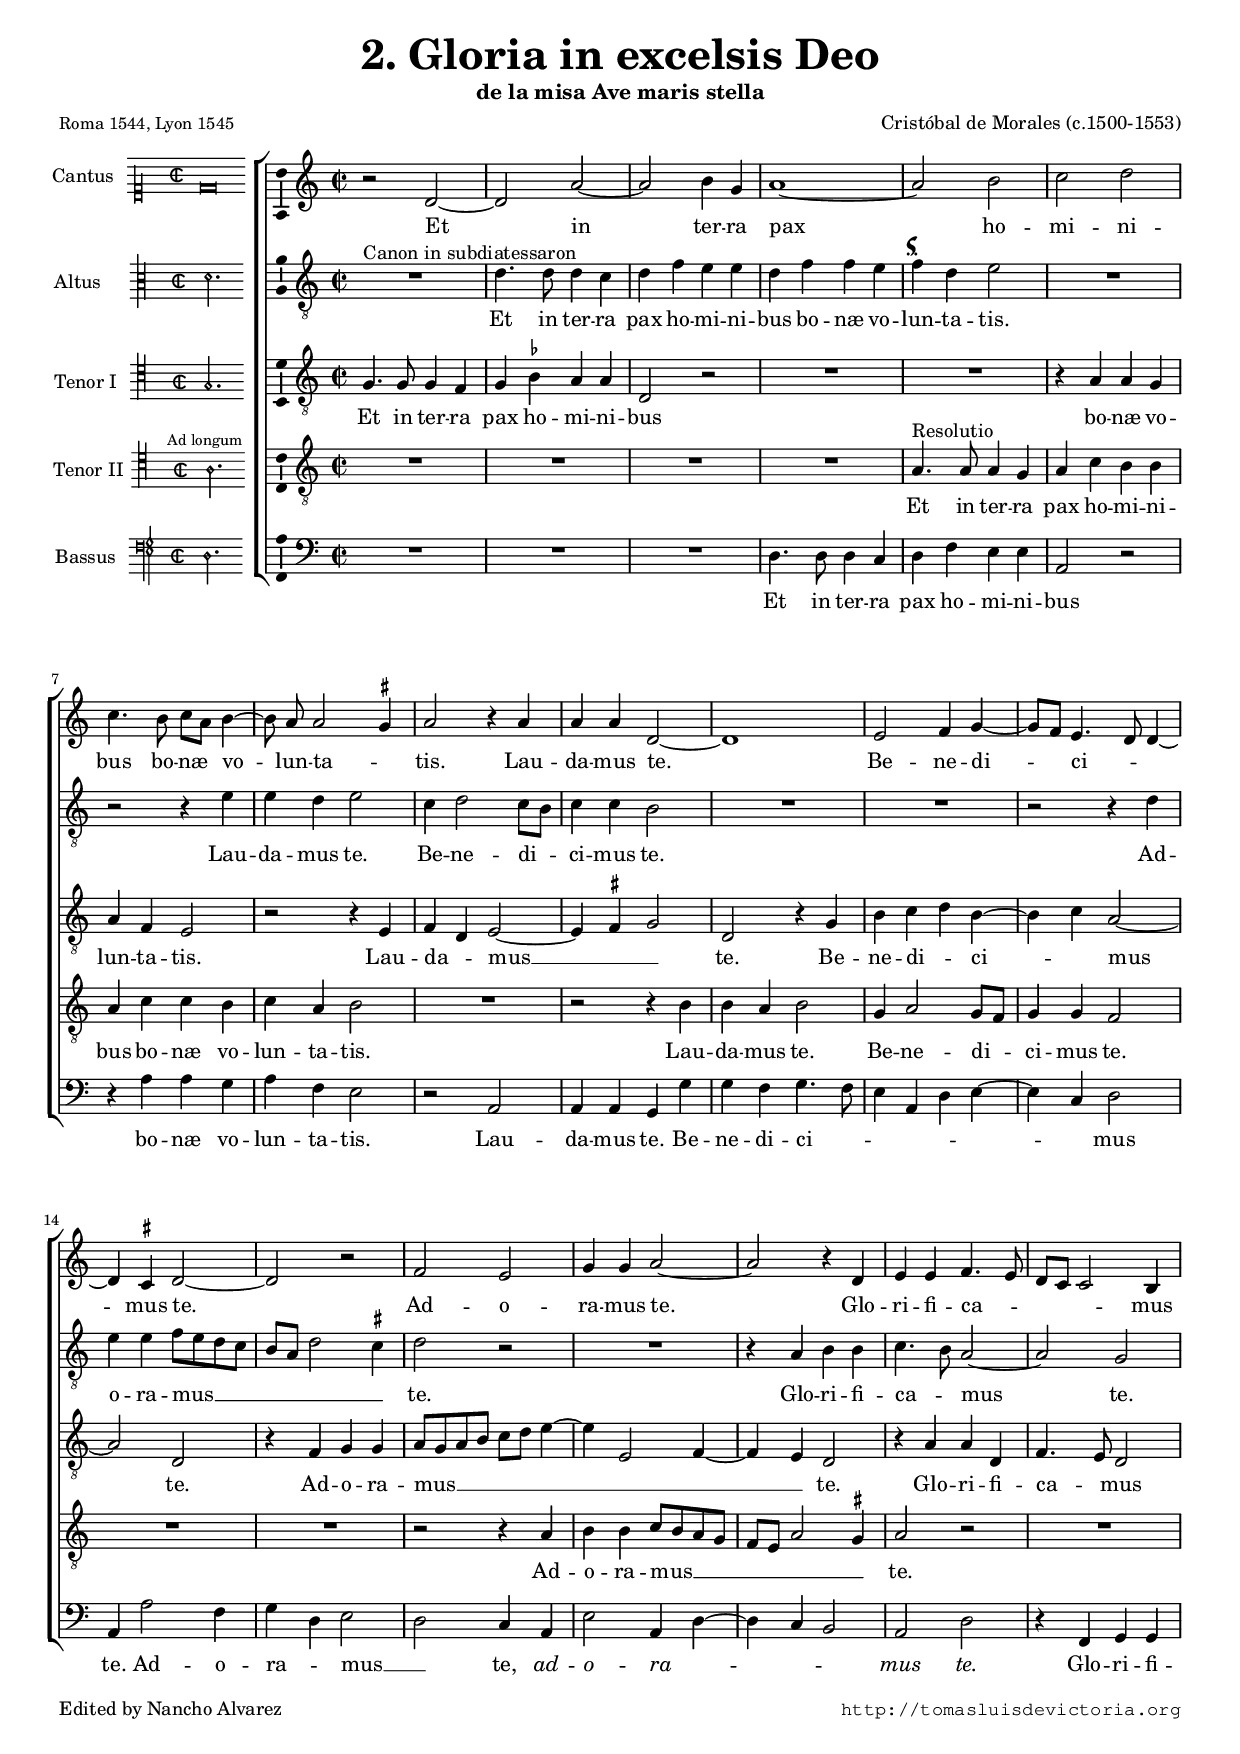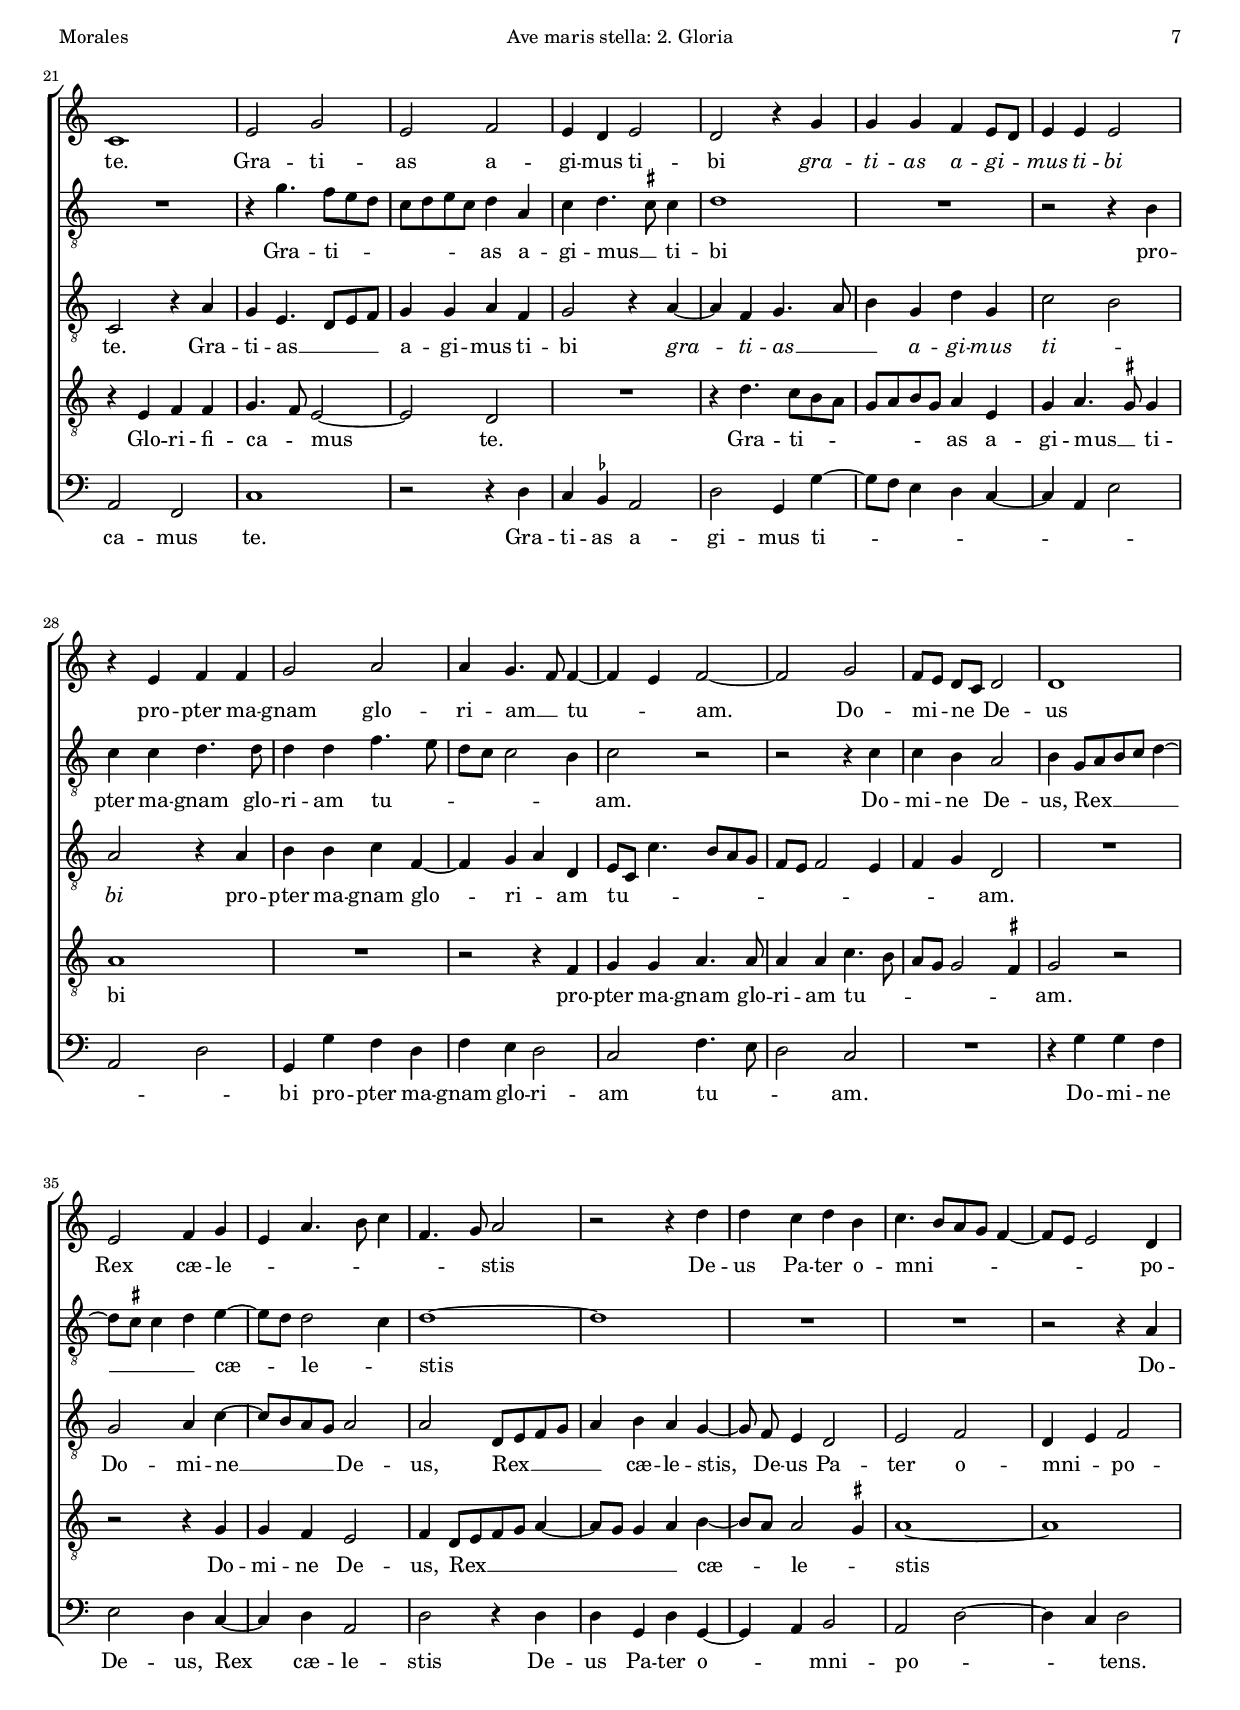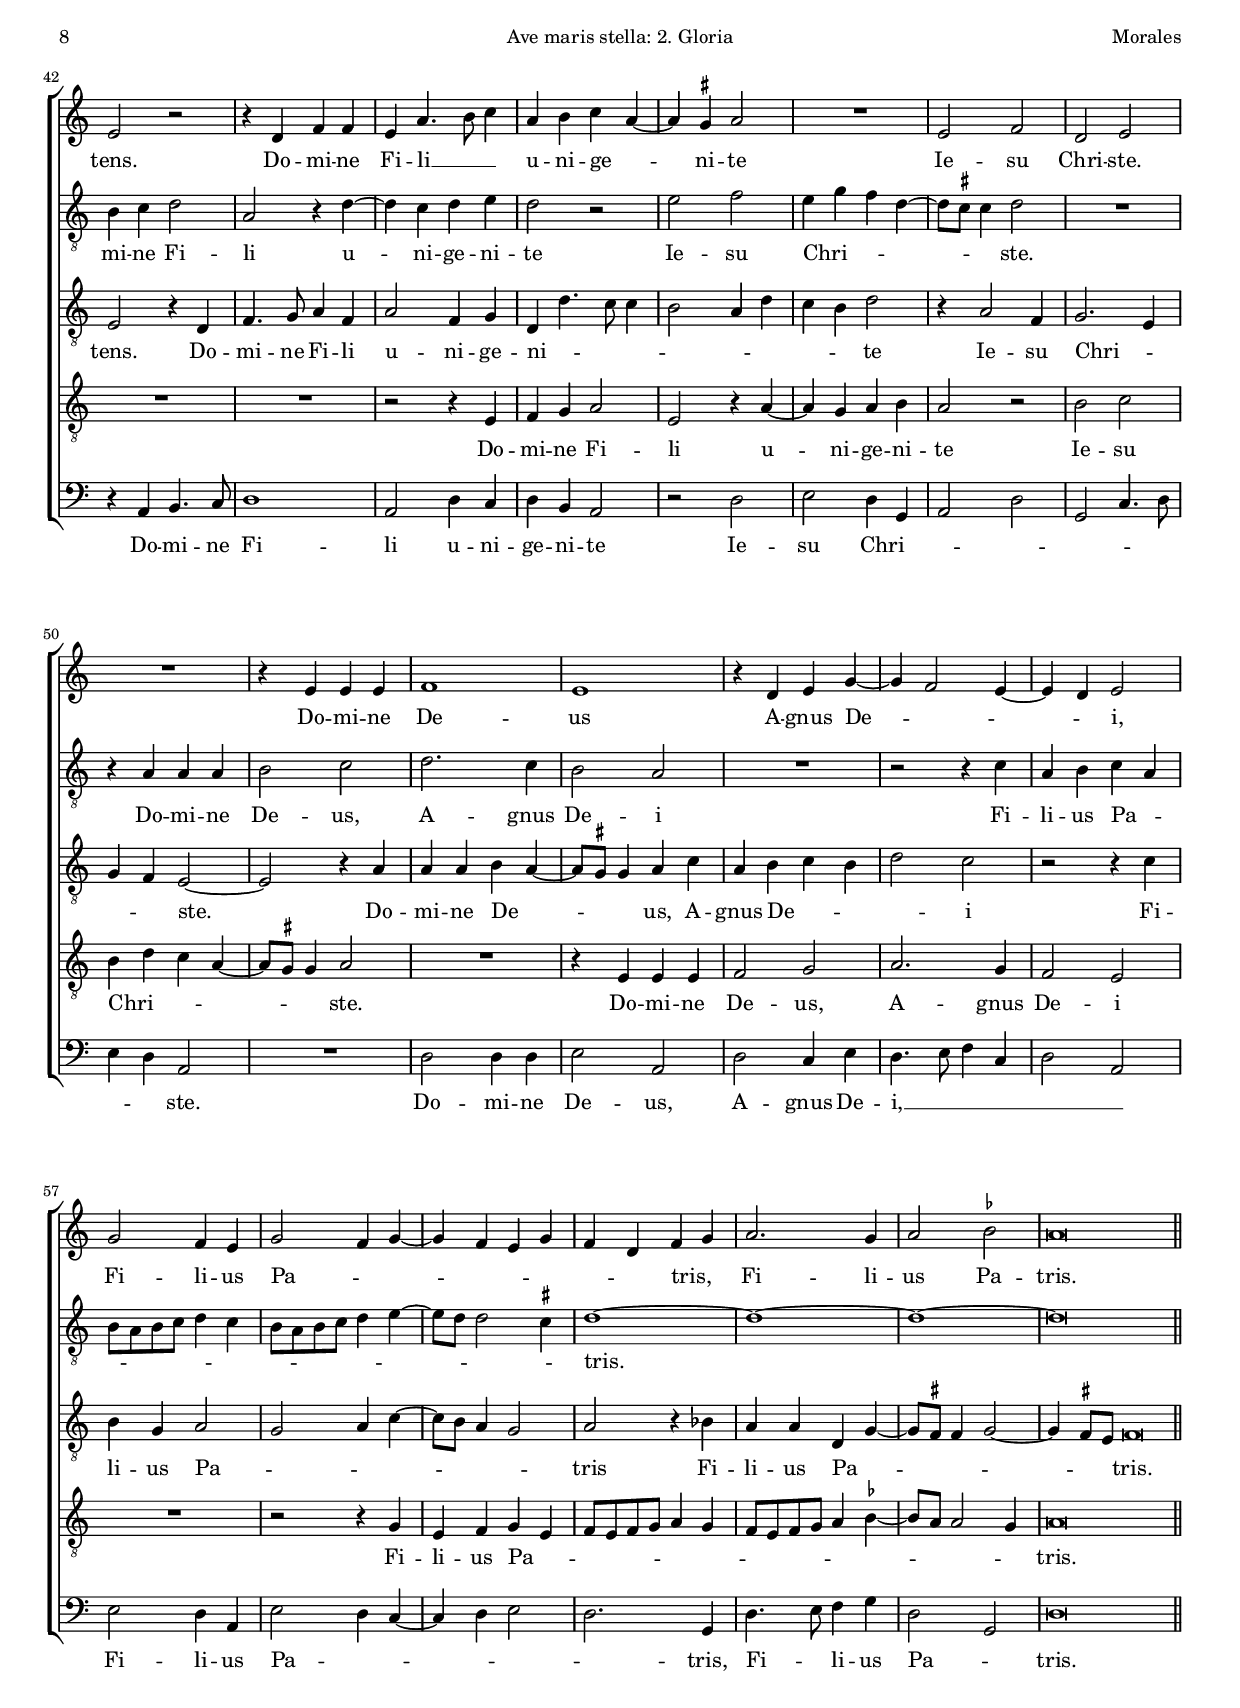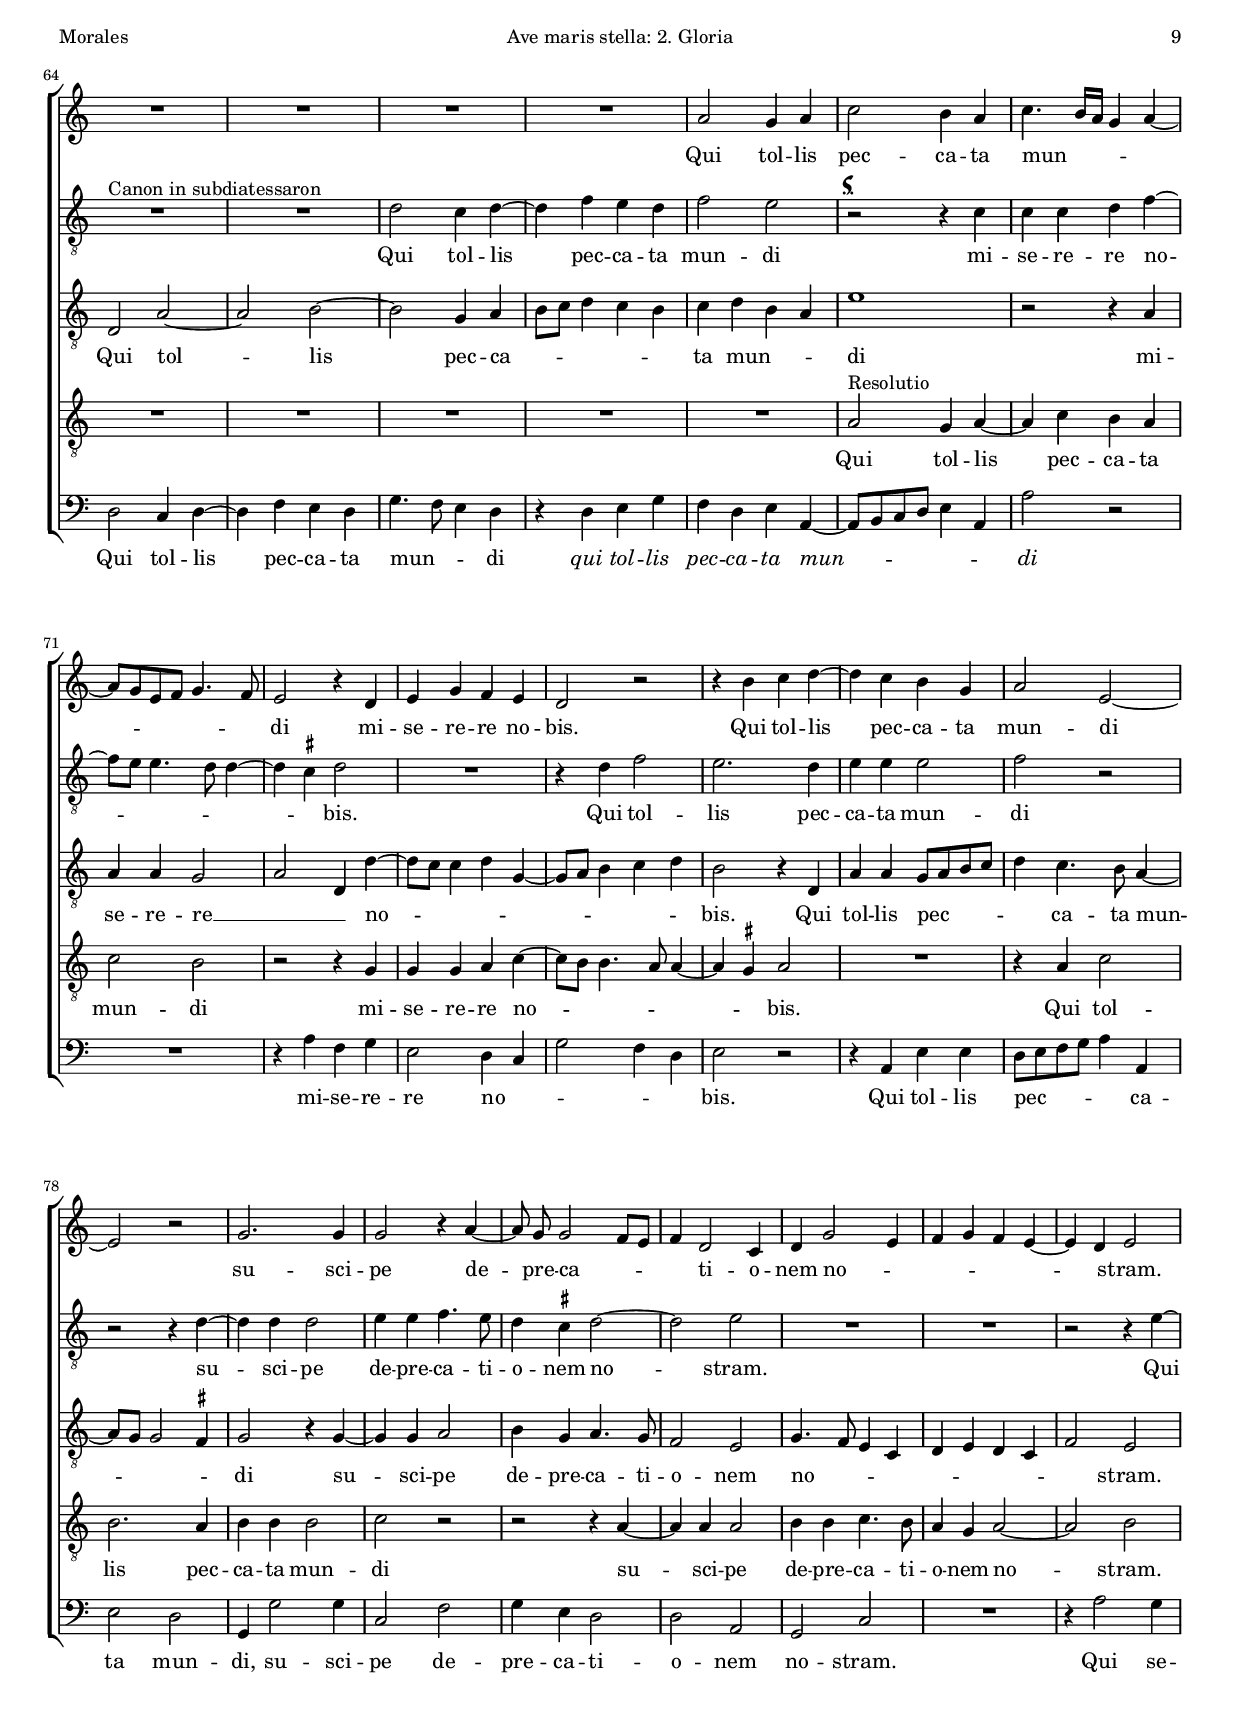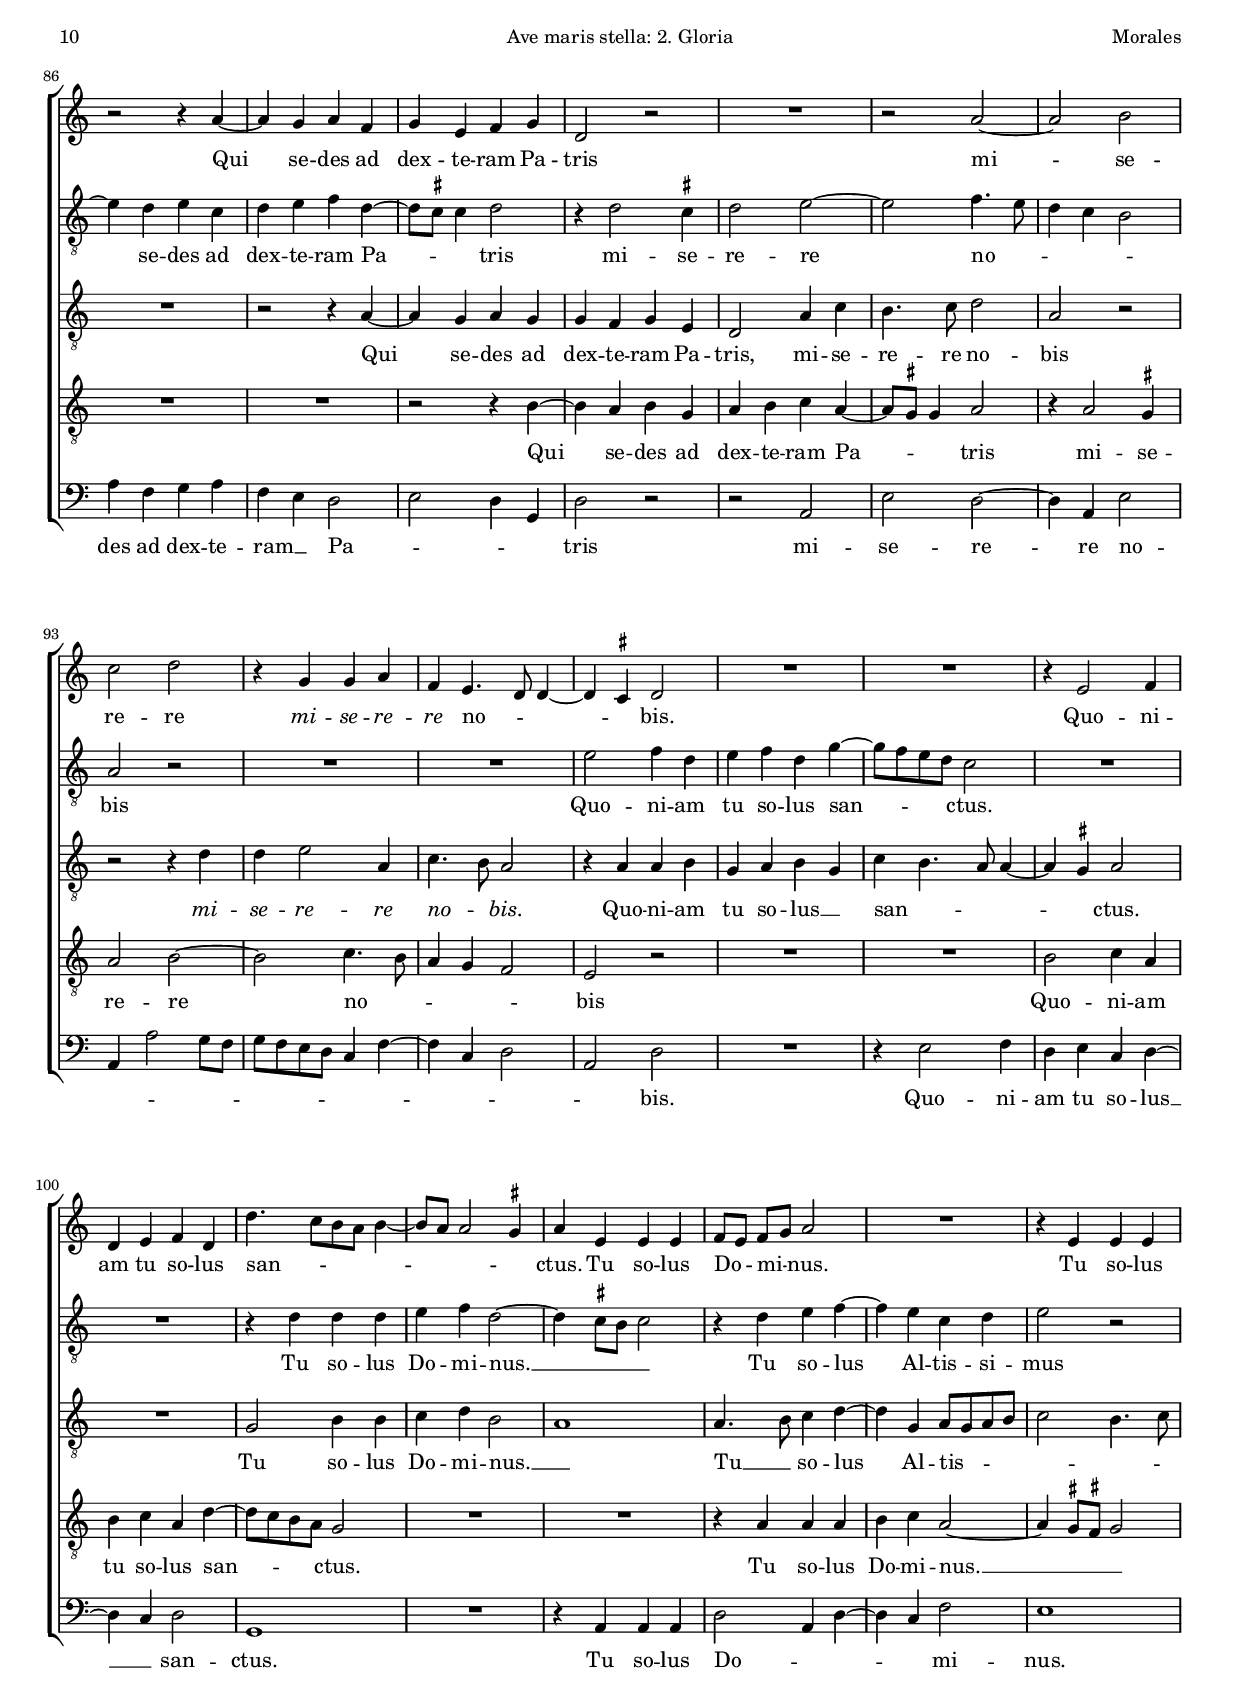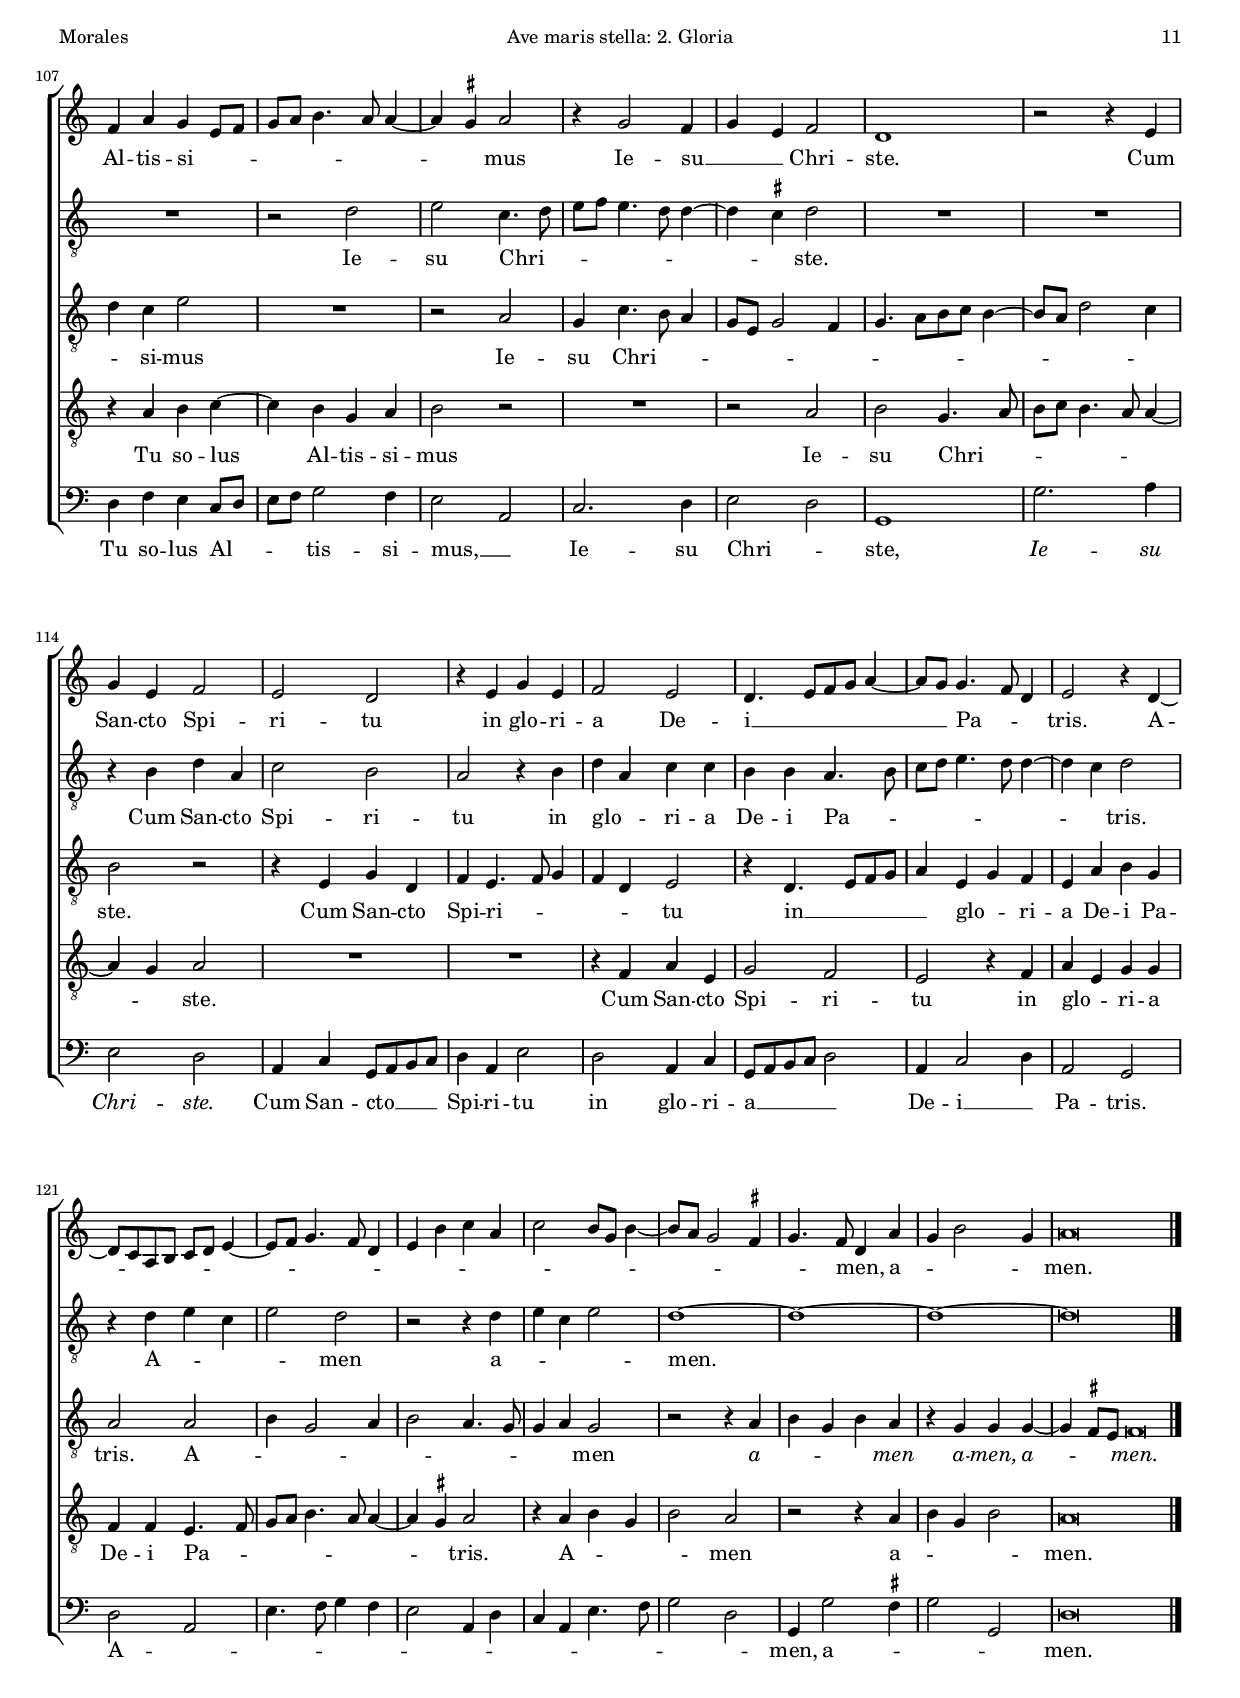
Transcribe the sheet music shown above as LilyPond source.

\version "2.18.0"

#(set-default-paper-size "a4")
#(set-global-staff-size 16.4)
#(ly:set-option 'point-and-click #f)
%mobile -s15.0 -i3.2

italicas=\override LyricText.font-shape = #'italic
rectas=\override LyricText.font-shape = #'upright
ss=\once \set suggestAccidentals = ##t
incipitwidth = 20
mtempo={\tempo 4 = 100}
mtempob={\tempo 4 = 50}
mt=#(define-music-function (parser location offset) (number?) ; move lyric text
      #{ \once \override LyricText.X-offset = -$offset #})

htitle="Ave maris stella: 2. Gloria"
hcomposer="Morales"

\header {
	title=\markup{\fontsize #3 "2. Gloria in excelsis Deo"}
	subtitle="de la misa Ave maris stella"
	%subsubtitle=\markup{\null \vspace #2 }
	composer="Cristóbal de Morales (c.1500-1553)"
        pdfauthor=\composer
	%opus="(-)"
	poet=\markup{\smaller "Roma 1544, Lyon 1545" }
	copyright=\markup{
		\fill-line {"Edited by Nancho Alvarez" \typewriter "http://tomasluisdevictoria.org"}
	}
%	tagline=""
}


global={\key c \major \time 2/2  \skip 1*63 \bar "||" \break
					\skip 1*65 \bar "|."
}

cantus={
	r2 d' ~ |
	d' a' ~ |
	a' b'4 g' |
	a'1 ~ |
%5
	a'2 b' |
	c'' d'' |
	c''4. b'8 c'' a' b'4 ~ |
	\set Staff.autoBeaming = ##f
	b'8 a' a'2 \ss gis'4 |
	\set Staff.autoBeaming = ##t
	a'2 r4 a' |
%10
	a' a' d'2 ~ |
	d'1 |
	e'2 f'4 g' ~ |
	g'8 f' e'4. d'8 d'4 ~ |
	d' \ss cis' d'2 ~ |
%15
	d' r |
	f' e' |
	g'4 g' a'2 ~ |
	a' r4 d' |
	e' e' f'4. e'8 |
%20
	d' c' c'2 b4 |
	c'1 |
	e'2 g' |
	e' f' |
	e'4 d' e'2 |
%25
	d' r4 g' |
	g' g' f' e'8 d' |
	e'4 e' e'2 |
	r4 e' f' f' |
	g'2 a' |
%30
	a'4 g'4. f'8 f'4 ~ |
	f' e' f'2 ~ |
	f' g' |
	 f'8[ e']  d'[ c'] d'2 |
	d'1 |
%35
	e'2 f'4 g' |
	e' a'4. b'8 c''4 |
	f'4. g'8 a'2 |
	r r4 d'' |
	d'' c'' d'' b' |
%40
	c''4.  b'8[ a' g'] f'4 ~ |
	f'8 e' e'2 d'4 |
	e'2 r |
	r4 d' f' f' |
	e' a'4. b'8 c''4 |
%45
	a' b' c'' a' ~ |
	a' \ss gis' a'2 |
	R1*4/4 |
	e'2 f' |
	d' e' |
%50
	R1*4/4 |
	r4 e' e' e' |
	f'1 |
	e' |
	r4 d' e' g' ~ |
%55
	g' f'2 e'4 ~ |
	e' d' e'2 |
	g' f'4 e' |
	g'2 f'4 g' ~ |
	g' f' e' g' |
%60
	f' d' f' g' |
	a'2. g'4 |
	a'2 \ss bes' |
	a'\breve*1/2
	R1*4/4 |
%65
	R1*4/4 |
	R1*4/4 |
	R1*4/4 |
	a'2 g'4 a' |
	c''2 b'4 a' |
%70
	c''4. b'16 a' g'4 a' ~ |
	a'8 g' e' f' g'4. f'8 |
	e'2 r4 d' |
	e' g' f' e' |
	d'2 r |
%75
	r4 b' c'' d'' ~ |
	d'' c'' b' g' |
	a'2 e' ~ |
	e' r |
	g'2. g'4 |
%80
	g'2 r4 a' ~ |
	\set Staff.autoBeaming = ##f
	a'8 g' g'2  f'8[ e'] |
	\set Staff.autoBeaming = ##t
	f'4 d'2 c'4 |
	d' g'2 e'4 |
	f' g' f' e' ~ |
%85
	e' d' e'2 |
	r r4 a' ~ |
	a' g' a' f' |
	g' e' f' g' |
	d'2 r |
%90
	R1*4/4 |
	r2 a' ~ |
	a' b' |
	c'' d'' |
	r4 g' g' a' |
%95
	f' e'4. d'8 d'4 ~ |
	d' \ss cis' d'2 |
	R1*4/4 |
	R1*4/4 |
	r4 e'2 f'4 |
%100
	d' e' f' d' |
	d''4.  c''8[ b' a'] b'4 ~ |
	b'8 a' a'2 \ss gis'4 |
	a' e' e' e' |
	 f'8[ e']  f'[ g'] a'2 |
%105
	R1*4/4 |
	r4 e' e' e' |
	f' a' g' e'8 f' |
	g' a' b'4. a'8 a'4 ~ |
	a' \ss gis' a'2 |
%110
	r4 g'2 f'4 |
	g' e' f'2 |
	d'1 |
	r2 r4 e' |
	g' e' f'2 |
%115
	e' d' |
	r4 e' g' e' |
	f'2 e' |
	d'4.  e'8[ f' g'] a'4 ~ |
	a'8 g' g'4. f'8 d'4 |
%120
	e'2 r4 d' ~ |
	d'8 c' a b c' d' e'4 ~ |
	e'8 f' g'4. f'8 d'4 |
	e' b' c'' a' |
	c''2 b'8 g' b'4 ~ |
%125
	b'8 a' g'2 \ss fis'4 |
	g'4. f'8 d'4 a' |
	g' b'2 g'4 |
	a'\breve*1/2
}

altus={
        s4*0^\markup{"Canon in subdiatessaron"}
	R1*4/4 |
	d'4. d'8 d'4 c' |
	d' f' e' e' |
	d' f' f' e' |
%5
	f'^\markup{\smaller \musicglyph #"scripts.usignumcongruentiae"} d' e'2 |
	R1*4/4 |
	r2 r4 e' |
	e' d' e'2 |
	c'4 d'2 c'8 b |
%10
	c'4 c' b2 |
	R1*4/4 |
	R1*4/4 |
	r2 r4 d' |
	e' e' f'8 e' d' c' |
%15
	b a d'2 \ss cis'4 |
	d'2 r |
	R1*4/4 |
	r4 a b b |
	c'4. b8 a2 ~ |
%20
	a g |
	R1*4/4 |
	r4 g'4. f'8 e' d' |
	c' d' e' c' d'4 a |
	c' d'4. \ss cis'8 cis'4 |
%25
	d'1 |
	R1*4/4 |
	r2 r4 b |
	c' c' d'4. d'8 |
	d'4 d' f'4. e'8 |
%30
	d' c' c'2 b4 |
	c'2 r |
	r r4 c' |
	c' b a2 |
	b4  g8[ a b c'] d'4 ~ |
%35
	d'8 \ss cis' cis'4 d' e' ~ |
	e'8 d' d'2 c'4 |
	d'1 ~ |
	d' |
	R1*4/4 |
%40
	R1*4/4 |
	r2 r4 a |
	b c' d'2 |
	a r4 d' ~ |
	d' c' d' e' |
%45
	d'2 r |
	e' f' |
	e'4 g' f' d' ~ |
	d'8 \ss cis' cis'4 d'2 |
	R1*4/4 |
%50
	r4 a a a |
	b2 c' |
	d'2. c'4 |
	b2 a |
	R1*4/4 |
%55
	r2 r4 c' |
	a b c' a |
	b8 a b c' d'4 c' |
	b8 a b c' d'4 e' ~ |
	e'8 d' d'2 \ss cis'4 |
%60
	d'1 ~ |
	d' ~ |
	d' ~ |
	d'\breve*1/2
	s4*0^\markup{"Canon in subdiatessaron"}
	R1*4/4 |
%65
	R1*4/4 |
	d'2 c'4 d' ~ |
	d' f' e' d' |
	f'2 e' |
	r^\markup{\smaller \musicglyph #"scripts.usignumcongruentiae"} r4 c' |
%70
	c' c' d' f' ~ |
	f'8 e' e'4. d'8 d'4 ~ |
	d' \ss cis' d'2 |
	R1*4/4 |
	r4 d' f'2 |
%75
	e'2. d'4 |
	e' e' e'2 |
	f' r |
	r r4 d' ~ |
	d' d' d'2 |
%80
	e'4 e' f'4. e'8 |
	d'4 \ss cis' d'2 ~ |
	d' e' |
	R1*4/4 |
	R1*4/4 |
%85
	r2 r4 e' ~ |
	e' d' e' c' |
	d' e' f' d' ~ |
	d'8 \ss cis' cis'4 d'2 |
	r4 d'2 \ss cis'4 |
%90
	d'2 e' ~ |
	e' f'4. e'8 |
	d'4 c' b2 |
	a r |
	R1*4/4 |
%95
	R1*4/4 |
	e'2 f'4 d' |
	e' f' d' g' ~ |
	g'8 f' e' d' c'2 |
	R1*4/4 |
%100
	R1*4/4 |
	r4 d' d' d' |
	e' f' d'2 ~ |
	d'4 \ss cis'8 b cis'2 |
	r4 d' e' f' ~ |
%105
	f' e' c' d' |
	e'2 r |
	R1*4/4 |
	r2 d' |
	e' c'4. d'8 |
%110
	e' f' e'4. d'8 d'4 ~ |
	d' \ss cis' d'2 |
	R1*4/4 |
	R1*4/4 |
	r4 b d' a |
%115
	c'2 b |
	a r4 b |
	d' a c' c' |
	b b a4. b8 |
	c' d' e'4. d'8 d'4 ~ |
%120
	d' c' d'2 |
	r4 d' e' c' |
	e'2 d' |
	r r4 d' |
	e' c' e'2 |
%125
	d'1 ~ |
	d' ~ |
	d' ~ |
	d'\breve*1/2
}

tenor={
	g4. g8 g4 f |
	g \ss bes a a |
	d2 r |
	R1*4/4 |
%5
	R1*4/4 |
	r4 a a g |
	a f e2 |
	r r4 e |
	f d e2 ~ |
%10
	e4 \ss fis g2 |
	d r4 g |
	b c' d' b ~ |
	b c' a2 ~ |
	a d |
%15
	r4 f g g |
	a8 g a b c' d' e'4 ~ |
	e' e2 f4 ~ |
	f e d2 |
	r4 a a d |
%20
	f4. e8 d2 |
	c r4 a |
	g e4. d8 e f |
	g4 g a f |
	g2 r4 a ~ |
%25
	a f g4. a8 |
	b4 g d' g |
	c'2 b |
	a r4 a |
	b b c' f ~ |
%30
	f g a d |
	e8 c c'4. b8 a g |
	f e f2 e4 |
	f g d2 |
	R1*4/4 |
%35
	g2 a4 c' ~ |
	c'8 b a g a2 |
	a d8 e f g |
	a4 b a g ~ |
	\set Staff.autoBeaming = ##f
	g8 f e4 d2 |
	\set Staff.autoBeaming = ##t
%40
	e f |
	d4 e f2 |
	e r4 d |
	f4. g8 a4 f |
	a2 f4 g |
%45
	d d'4. c'8 c'4 |
	b2 a4 d' |
	c' b d'2 |
	r4 a2 f4 |
	g2. e4 |
%50
	g f e2 ~ |
	e r4 a |
	a a b a ~ |
	a8 \ss gis gis4 a c' |
	a b c' b |
%55
	d'2 c' |
	r r4 c' |
	b g a2 |
	g a4 c' ~ |
	c'8 b a4 g2 |
%60
	a r4 bes |
	a a d g ~ |
	g8 \ss fis fis4 g2 ~ |
	g4 \ss fis8 e fis\breve*1/4
	d2 a ~ |
%65
	a b ~ |
	b g4 a |
	b8 c' d'4 c' b |
	c' d' b a |
	e'1 |
%70
	r2 r4 a |
	a a g2 |
	a d4 d' ~ |
	d'8 c' c'4 d' g ~ |
	g8 a b4 c' d' |
%75
	b2 r4 d |
	a a g8 a b c' |
	d'4 c'4. b8 a4 ~ |
	a8 g g2 \ss fis4 |
	g2 r4 g ~ |
%80
	g g a2 |
	b4 g a4. g8 |
	f2 e |
	g4. f8 e4 c |
	d e d c |
%85
	f2 e |
	R1*4/4 |
	r2 r4 a ~ |
	a g a g |
	g f g e |
%90
	d2 a4 c' |
	b4. c'8 d'2 |
	a r |
	r r4 d' |
	d' e'2 a4 |
%95
	c'4. b8 a2 |
	r4 a a b |
	g a b g |
	c' b4. a8 a4 ~ |
	a \ss gis a2 |
%100
	R1*4/4 |
	g2 b4 b |
	c' d' b2 |
	a1 |
	a4. b8 c'4 d' ~ |
%105
	d' g a8 g a b |
	c'2 b4. c'8 |
	d'4 c' e'2 |
	R1*4/4 |
	r2 a |
%110
	g4 c'4. b8 a4 |
	g8 e g2 f4 |
	g4.  a8[ b c'] b4 ~ |
	b8 a d'2 c'4 |
	b2 r |
%115
	r4 e g d |
	f e4. f8 g4 |
	f d e2 |
	r4 d4. e8 f g |
	a4 e g f |
%120
	e a b g |
	a2 a |
	b4 g2 a4 |
	b2 a4. g8 |
	g4 a g2 |
%125
	r r4 a |
	b g b a |
	r g g g ~ |
	g \ss fis8 e fis\breve*1/4
}

tenordos={
  R1*4/4 |
	R1*4/4 |
	R1*4/4 |
	R1*4/4 |
%5
	a4.^"Resolutio" a8 a4 g |
	a c' b b |
	a c' c' b |
	c' a b2 |
	R1*4/4 |
%10
	r2 r4 b |
	b a b2 |
	g4 a2 g8 f |
	g4 g f2 |
	R1*4/4 |
%15
	R1*4/4 |
	r2 r4 a |
	b b c'8 b a g |
	f e a2 \ss gis4 |
	a2 r |
%20
	R1*4/4 |
	r4 e f f |
	g4. f8 e2 ~ |
	e d |
	R1*4/4 |
%25
	r4 d'4. c'8 b a |
	g a b g a4 e |
	g a4. \ss gis8 gis4 |
	a1 |
	R1*4/4 |
%30
	r2 r4 f |
	g g a4. a8 |
	a4 a c'4. b8 |
	a g g2 \ss fis4 |
	g2 r |
%35
	r r4 g |
	g f e2 |
	f4  d8[ e f g] a4 ~ |
	a8 g g4 a b ~ |
	b8 a a2 \ss gis4 |
%40
	a1 ~ |
	a |
	R1*4/4 |
	R1*4/4 |
	r2 r4 e |
%45
	f g a2 |
	e r4 a ~ |
	a g a b |
	a2 r |
	b c' |
%50
	b4 d' c' a ~ |
	a8 \ss gis gis4 a2 |
	R1*4/4 |
	r4 e e e |
	f2 g |
%55
	a2. g4 |
	f2 e |
	R1*4/4 |
	r2 r4 g |
	e f g e |
%60
	f8 e f g a4 g |
	f8 e f g a4 \ss bes ~ |
	bes8 a a2 g4 |
	a\breve*1/2
	R1*4/4 |
%65
	R1*4/4 |
	R1*4/4 |
	R1*4/4 |
	R1*4/4 |
	a2^"Resolutio" g4 a ~ |
%70
	a c' b a |
	c'2 b |
	r r4 g |
	g g a c' ~ |
	c'8 b b4. a8 a4 ~ |
%75
	a \ss gis a2 |
	R1*4/4 |
	r4 a c'2 |
	b2. a4 |
	b b b2 |
%80
	c' r |
	r r4 a ~ |
	a a a2 |
	b4 b c'4. b8 |
	a4 g a2 ~ |
%85
	a b |
	R1*4/4 |
	R1*4/4 |
	r2 r4 b ~ |
	b a b g |
%90
	a b c' a ~ |
	a8 \ss gis gis4 a2 |
	r4 a2 \ss gis4 |
	a2 b ~ |
	b c'4. b8 |
%95
	a4 g f2 |
	e r |
	R1*4/4 |
	R1*4/4 |
	b2 c'4 a |
%100
	b c' a d' ~ |
	d'8 c' b a g2 |
	R1*4/4 |
	R1*4/4 |
	r4 a a a |
%105
	b c' a2 ~ |
	a4 \ss gis8 \ss fis gis2 |
	r4 a b c' ~ |
	c' b g a |
	b2 r |
%110
	R1*4/4 |
	r2 a |
	b g4. a8 |
	b c' b4. a8 a4 ~ |
	a g a2 |
%115
	R1*4/4 |
	R1*4/4 |
	r4 f a e |
	g2 f |
	e r4 f |
%120
	a e g g |
	f f e4. f8 |
	g a b4. a8 a4 ~ |
	a \ss gis a2 |
	r4 a b g |
%125
	b2 a |
	r r4 a |
	b g b2 |
	a\breve*1/2
}

bassus={
	R1*4/4 |
	R1*4/4 |
	R1*4/4 |
	d4. d8 d4 c |
%5
	d f e e |
	a,2 r |
	r4 a a g |
	a f e2 |
	r a, |
%10
	a,4 a, g, g |
	g f g4. f8 |
	e4 a, d e ~ |
	e c d2 |
	a,4 a2 f4 |
%15
	g d e2 |
	d c4 a, |
	e2 a,4 d ~ |
	d c b,2 |
	a, d |
%20
	r4 f, g, g, |
	a,2 f, |
	c1 |
	r2 r4 d |
	c \ss bes, a,2 |
%25
	d g,4 g ~ |
	g8 f e4 d c ~ |
	c a, e2 |
	a, d |
	g,4 g f d |
%30
	f e d2 |
	c f4. e8 |
	d2 c |
	R1*4/4 |
	r4 g g f |
%35
	e2 d4 c ~ |
	c d a,2 |
	d r4 d |
	d g, d g, ~ |
	g, a, b,2 |
%40
	a, d ~ |
	d4 c d2 |
	r4 a, b,4. c8 |
	d1 |
	a,2 d4 c |
%45
	d b, a,2 |
	r d |
	e d4 g, |
	a,2 d |
	g, c4. d8 |
%50
	e4 d a,2 |
	R1*4/4 |
	d2 d4 d |
	e2 a, |
	d c4 e |
%55
	d4. e8 f4 c |
	d2 a, |
	e d4 a, |
	e2 d4 c ~ |
	c d e2 |
%60
	d2. g,4 |
	d4. e8 f4 g |
	d2 g, |
	d\breve*1/2
	d2 c4 d ~ |
%65
	d f e d |
	g4. f8 e4 d |
	r d e g |
	f d e a, ~ |
	a,8 b, c d e4 a, |
%70
	a2 r |
	R1*4/4 |
	r4 a f g |
	e2 d4 c |
	g2 f4 d |
%75
	e2 r |
	r4 a, e e |
	d8 e f g a4 a, |
	e2 d |
	g,4 g2 g4 |
%80
	c2 f |
	g4 e d2 |
	d a, |
	g, c |
	R1*4/4 |
%85
	r4 a2 g4 |
	a f g a |
	f e d2 |
	e d4 g, |
	d2 r |
%90
	r a, |
	e d ~ |
	d4 a, e2 |
	a,4 a2 g8 f |
	g f e d c4 f ~ |
%95
	f c d2 |
	a, d |
	R1*4/4 |
	r4 e2 f4 |
	d e c d ~ |
%100
	d c d2 |
	g,1 |
	R1*4/4 |
	r4 a, a, a, |
	d2 a,4 d ~ |
%105
	d c f2 |
	e1 |
	d4 f e c8 d |
	e f g2 f4 |
	e2 a, |
%110
	c2. d4 |
	e2 d |
	g,1 |
	g2. a4 |
	e2 d |
%115
	a,4 c g,8 a, b, c |
	d4 a, e2 |
	d a,4 c |
	g,8 a, b, c d2 |
	a,4 c2 d4 |
%120
	a,2 g, |
	d a, |
	e4. f8 g4 f |
	e2 a,4 d |
	c a, e4. f8 |
%125
	g2 d |
	g,4 g2 \ss fis4 |
	g2 g, |
	d\breve*1/2
}

textocantus=\lyricmode{
Et _ in _ ter -- ra pax _ ho -- mi -- ni -- bus bo -- \mt #.3 næ _ vo -- _ lun -- ta -- _ tis.
Lau -- da -- mus te. _
Be -- ne -- di -- _ _ ci -- _ _ _ mus te. _ 
Ad -- o -- ra -- mus te. _
Glo -- ri -- fi -- ca -- _ _ _ _ mus te.
Gra -- ti -- as a -- gi -- mus ti -- bi
\italicas
gra -- ti -- as a -- gi -- _ mus ti -- bi
\rectas
pro -- pter ma -- gnam glo -- ri -- am __ _ tu -- _ _ am. _
Do -- mi -- _ ne _ De -- us
Rex cæ -- le -- _ _ _ _ _ _ stis
De -- us Pa -- ter o -- mni -- _ _ _ _ _ _ _ po -- tens.
Do -- mi -- ne Fi -- li __ _ _ u -- ni -- ge -- _ _ ni -- te
Ie -- su Chri -- ste.
Do -- mi -- ne De -- us
A -- gnus De -- _ _ _ _ _ i,
Fi -- li -- us Pa -- _ _ _ _ _ _ _ _ tris, _
Fi -- li -- us Pa -- tris.
Qui tol -- lis pec -- ca -- ta mun -- _ _ _ _ _ _ _ _ _ _ di
mi -- se -- re -- re no -- bis.
Qui tol -- lis _ pec -- ca -- ta mun -- di _
su -- sci -- pe
de -- _ pre -- ca -- _ _ _ ti -- o -- nem no -- _ _ _ _ _ _ _ stram.
Qui _ se -- des ad dex -- te -- ram Pa -- tris
mi -- _ se -- re -- re
\italicas
mi -- se -- re -- re
\rectas
no -- _ _ _ _ bis.
Quo -- ni -- am tu so -- lus san -- _ _ _ _ _ _ _ _ ctus.
Tu so -- lus Do -- _ mi -- _ nus.
Tu so -- lus Al -- tis -- si -- _ _ _ _ _ _ _ _ _ mus
Ie -- su __ _ _ Chri -- ste.
Cum San -- cto Spi -- ri -- tu
in glo -- ri -- a De -- i __ _ _ _ _ _ _ Pa -- _ _ tris.
A -- _ _ _ _ _ _ _ _ _ _ _ _ _ _ _ _ _ _ _ _ _ _ _ _ _ _ men,
a -- _ _ _ men.
}

textoaltus=\lyricmode{
Et in ter -- ra pax ho -- mi -- ni -- bus bo -- næ vo -- lun -- ta -- tis.
Lau -- da -- mus te.
Be -- ne -- di -- _ ci -- mus te.
Ad -- o -- ra -- mus __ _ _ _ _ _ _ _ te.
Glo -- ri -- fi -- ca -- _ mus _ te.
Gra -- ti -- _ _ _ _ _ _ as a -- gi -- mus __ _ ti -- bi
pro -- pter ma -- gnam glo -- ri -- am tu -- _ _ _ _ _ am.
Do -- mi -- ne De -- us,
Rex __ _ _ _ _ _ _ _ _ cæ -- _ _ le -- _ stis _
Do -- mi -- ne Fi -- li
u -- _ ni -- ge -- ni -- te
Ie -- su Chri -- _ _ _ _ _ _ ste.
Do -- mi -- ne De -- us,
A -- gnus De -- i
Fi -- li -- us Pa -- _ _ _ _ _ _ _ _ _ _ _ _ _ _ _ _ _ tris. _ _ _ 
Qui tol -- lis _ pec -- ca -- ta mun -- di
mi -- se -- re -- re no -- _ _ _ _ _ _ _ bis.
Qui tol -- lis pec -- ca -- ta mun -- di
su -- _ sci -- pe de -- pre -- ca -- ti -- o -- nem no -- _ stram.
\mt #1 Qui _ se -- des ad dex -- te -- ram Pa -- _ _ _ tris
mi -- se -- re -- re _
no -- _ _ _ _ bis
Quo -- ni -- am tu so -- lus san -- _ _ _ _ ctus.
Tu so -- lus Do -- mi -- nus. __ _ _ _ _ 
Tu so -- lus _ Al -- tis -- si -- mus
Ie -- su Chri -- _ _ _ _ _ _ _ _ ste.
Cum San -- cto Spi -- ri -- tu
in glo -- _ ri -- a De -- i Pa -- _ _ _ _ _ _ _ _ tris.
A -- _ _ _ men
a -- _ _ _ men. _ _ _ 
}

textotenor=\lyricmode{
Et in ter -- ra pax ho -- mi -- ni -- bus
bo -- næ vo -- lun -- ta -- tis.
Lau -- da -- _ mus __ _ _ _ te.
Be -- ne -- di -- _ ci -- _ _ mus _ te.
Ad -- o -- ra -- mus __ _ _ _ _ _ _ _ _ _ _ _ te.
Glo -- ri -- fi -- ca -- _ mus te.
Gra -- ti -- as __ _ _ _ a -- gi -- mus ti -- bi
\italicas
gra -- _ ti -- as __ _ _ a -- gi -- mus ti -- _ bi
\rectas
pro -- pter ma -- gnam glo -- _ ri -- _ am tu -- _ _ _ _ _ _ _ _ _ _ _ am.
Do -- mi -- ne __ _ _ _ _ De -- us,
Rex __ _ _ _ _ cæ -- le -- stis, _ De -- us Pa -- ter o -- mni -- _ po -- tens.
Do -- mi -- ne Fi -- li u -- ni -- ge -- ni -- _ _ _ _ _ _ _ _ te
Ie -- su Chri -- _ _ _ ste. _
Do -- mi -- ne De -- _ _ _ _ us,
A -- gnus De -- _ _ _ i
Fi -- li -- us Pa -- _ _ _ _ _ _ _ tris
Fi -- li -- us Pa -- _ _ _ _ _ _ _ _ tris.
Qui tol -- _ lis _ pec -- ca -- _ _ _ _ _ ta \mt #.7 mun -- _ _ di
mi -- se -- re -- re __ _ _ no -- _ _ _ _ _ _ _ _ _ _ bis.
Qui tol -- lis pec -- _ _ _ _ ca -- ta mun -- _ _ _ _ di
su -- _ sci -- pe 
de -- pre -- ca -- ti -- o -- nem no -- _ _ _ _ _ _ _ _ stram.
Qui _ se -- des ad dex -- te -- ram Pa -- tris,
mi -- se -- re -- re no -- bis
\italicas
mi -- se -- re -- re no -- _ bis.
\rectas
Quo -- ni -- am tu so -- \mt #.5 lus __ _ san -- _ _ _ _ _ ctus.
Tu so -- lus Do -- mi -- nus. __ _
Tu __ _ so -- lus _ Al -- tis -- _ _ _ _ _ _ _ si -- mus
Ie -- su \mt #.8 Chri -- _ _ _ _ _ _ _ _ _ _ _ _ _ _ _ ste.
Cum San -- cto Spi -- ri -- _ _ _ _ tu in __ _ _ _ _ glo -- _ ri -- a De -- i Pa -- tris.
A -- _ _ _ _ _ _ _ _ men
\italicas
a -- _ _ _ men
a -- men, 
a -- _ _ _ men.
}

textotenordos=\lyricmode{
Et in ter -- ra pax ho -- mi -- ni -- bus bo -- næ vo -- lun -- ta -- tis.
Lau -- da -- mus te.
Be -- ne -- di -- _ ci -- mus te.
Ad -- o -- ra -- mus __ _ _ _ _ _ _ _ te.
Glo -- ri -- fi -- ca -- _ mus _ te.
Gra -- ti -- _ _ _ _ _ _ as a -- gi -- mus __ _ ti -- bi
pro -- pter ma -- gnam glo -- ri -- am tu -- _ _ _ _ _ am.
Do -- mi -- ne De -- us,
Rex __ _ _ _ _ _ _ _ _ cæ -- _ _ le -- _ stis _
Do -- mi -- ne Fi -- li
u -- _ ni -- ge -- ni -- te
Ie -- su Chri -- _ _ _ _ _ _ ste.
Do -- mi -- ne De -- us,
A -- gnus De -- i
Fi -- li -- us Pa -- _ _ _ _ _ _ _ _ _ _ _ _ _ _ _ _ _ tris. 
Qui tol -- lis _ pec -- ca -- ta mun -- di
mi -- se -- re -- re no -- _ _ _ _ _ _ _ bis.
Qui tol -- lis pec -- ca -- ta mun -- di
su -- _ sci -- pe de -- pre -- ca -- ti -- o -- nem no -- _ stram.
Qui _ se -- des ad dex -- te -- ram Pa -- _ _ _ tris
mi -- se -- re -- re _
no -- _ _ _ _ bis
Quo -- ni -- am tu so -- lus san -- _ _ _ _ ctus.
Tu so -- lus Do -- mi -- nus. __ _ _ _ _ 
Tu so -- lus _ Al -- tis -- si -- mus
Ie -- su Chri -- _ _ _ _ _ _ _ _ ste.
Cum San -- cto Spi -- ri -- tu
in glo -- _ ri -- a De -- i Pa -- _ _ _ _ _ _ _ _ tris.
A -- _ _ _ men
a -- _ _ _ men. 

}

textobassus=\lyricmode{
Et in ter -- ra pax ho -- mi -- ni -- bus
bo -- næ vo -- lun -- ta -- tis.
Lau -- da -- mus te.
Be -- ne -- di -- ci -- _ _ _ _ _ _ _ mus te.
Ad -- o -- ra -- _ mus __ _ te,
\italicas
ad -- o -- ra -- _ _ _ _ mus te. 
\rectas
Glo -- ri -- fi -- ca -- mus te.
Gra -- ti -- as a -- gi -- mus ti -- _ _ _ _ _ _ _ _ _ _ bi
pro -- pter ma -- gnam glo -- ri -- am tu -- _ _ am.
Do -- mi -- ne De -- us,
Rex _ cæ -- le -- stis
De -- us Pa -- ter o -- _ _ mni -- po -- _ _ _ tens.
Do -- mi -- ne Fi -- li u -- ni -- ge -- ni -- te
Ie -- su \mt #.8 Chri -- _ _ _ _ _ _ _ _ ste.
Do -- mi -- ne De -- us,
A -- gnus De -- i, __ _ _ _ _ _ 
Fi -- li -- us Pa -- _ _ _ _ _ _ tris,
Fi -- _ li -- us Pa -- _ tris.
Qui tol -- lis _ pec -- ca -- ta mun -- _ _ di
\italicas
qui tol -- lis pec -- ca -- ta mun -- _ _ _ _ _ _ di
\rectas
mi -- se -- re -- re no -- _ _ _ _ bis.
Qui tol -- lis pec -- _ _ _ _ ca -- ta mun -- di,
su -- sci -- pe de -- pre -- ca -- ti -- o -- nem no -- stram.
Qui se -- des ad dex -- te -- \mt #.5 ram __ _ Pa -- _ _ _ tris
mi -- se -- re -- _ re no -- _ _ _ _ _ _ _ _ _ _ _ _ _ _ bis.
Quo -- ni -- am tu so -- \mt #.5 lus __ _ _ san -- ctus.
Tu so -- lus Do -- _ _ _ _ mi -- nus.
Tu so -- lus Al -- _ _ _ tis -- si -- mus, __ _
Ie -- su Chri -- _ ste,
\italicas
Ie -- su Chri -- ste.
\rectas
Cum San -- cto __ _ _ _ Spi -- ri -- tu 
in glo -- ri -- a __ _ _ _ _ De -- i __ _ Pa -- tris.
A -- _ _ _ _ _ _ _ _ _ _ _ _ _ _ men,
a -- _ _ _ men.
}


incipitcantus=\markup{
	\score{
		{ 
		\set Staff.instrumentName="Cantus  "
		\override NoteHead.style = #'neomensural
		\override Staff.TimeSignature.style = #'neomensural
		\cadenzaOn 
		\clef "petrucci-c1"
		\key c \major
		\time 2/2
                d'\breve
		} 

	\layout { line-width=\incipitwidth indent = 0 }
	}
}

incipitaltus=\markup{
	\score{
		{ 
		\set Staff.instrumentName="Altus     "
		\override NoteHead.style = #'neomensural 
		\override Staff.TimeSignature.style = #'neomensural
		\cadenzaOn 
		\clef "petrucci-c3"
		\key c \major
		\time 2/2
                d'2. % en CSIC está mal el incipit
		} 
	\layout { line-width=\incipitwidth indent = 0 }
	}
}


incipittenor=\markup{
	\score{
		{ 
		\set Staff.instrumentName="Tenor I  "
		\override NoteHead.style = #'neomensural 
		\override Staff.TimeSignature.style = #'neomensural
		\cadenzaOn 
		\clef "petrucci-c4"
		\key c \major
		\time 2/2
                g2.
		} 
	\layout { line-width=\incipitwidth indent=0 }
	}
}

incipittenordos=\markup{
	\score{
		{ 
		\set Staff.instrumentName="Tenor II "
		\override NoteHead.style = #'neomensural 
		\override Staff.TimeSignature.style = #'neomensural
		\cadenzaOn 
		\clef "petrucci-c4"
		\key c \major
		\time 2/2
		\once \override TextScript.X-offset=#-4.5
                a2.^\markup{\fontsize #-2 "Ad longum"} % no sé lo que significa
		} 
	\layout { line-width=\incipitwidth indent=0 }
	}
}

incipitbassus=\markup{
	\score{
		{ 
		\set Staff.instrumentName="Bassus  "
		\override NoteHead.style = #'neomensural
		\override Staff.TimeSignature.style = #'neomensural
		\cadenzaOn 
		\clef "petrucci-f4"
		\key c \major
		\time 2/2
                d2.
		} 
	\layout { line-width=\incipitwidth indent = 0 }
	}
}

%\layout {
%       \context {\Voice
%               \remove Ligature_bracket_engraver
%               \consists Mensural_ligature_engraver
%       }
%       line-width=\incipitwidth
%       indent = 0
%}

\score {\transpose c' c'{
\new ChoirStaff<<

	\new Staff <<\global
	\new Voice="v1" {
		\set Staff.instrumentName=\incipitcantus
		\clef "treble"
		\cantus }
	\new Lyrics \lyricsto "v1" {\textocantus }
	>>

	\new Staff <<\global
	\new Voice="v2" {
		\set Staff.instrumentName=\incipitaltus
		\clef "G_8"
		\altus }
	\new Lyrics \lyricsto "v2" {\textoaltus }
	>>
	
	\new Staff <<\global
	\new Voice="v3" {
		\set Staff.instrumentName=\incipittenor
		\clef "G_8"
		\tenor }
	\new Lyrics \lyricsto "v3" {\textotenor }
	>>
	
	\new Staff <<\global
	\new Voice="v5" {
		\set Staff.instrumentName=\incipittenordos
		\clef "G_8"
		\tenordos }
	\new Lyrics \lyricsto "v5" {\textotenordos }
	>>

	\new Staff <<\global
	\new Voice="v4" {
		\set Staff.instrumentName=\incipitbassus
		\clef "bass"
		\bassus }
	\new Lyrics \lyricsto "v4" {\textobassus }
	>>
	
>>

	} % transpose

\layout{ 
	\context {\Lyrics 
		\override VerticalAxisGroup.staff-affinity = #UP
		\override VerticalAxisGroup.nonstaff-relatedstaff-spacing =
			#'((basic-distance . 0) (minimum-distance . 0) (padding . 1))
		\override LyricText.font-size = #1.2
		\override LyricHyphen.minimum-distance = #0.5
	}
	\context {\Score 
		tempoHideNote = ##t
		\override BarNumber.padding = #2 
	}
	\context {\Voice 
		melismaBusyProperties = #'()
		%autoBeaming = ##f
	}
	\context {\Staff 
                %\RemoveEmptyStaves
                %\override VerticalAxisGroup.remove-first = ##t
		\override VerticalAxisGroup.staff-staff-spacing =
			#'((basic-distance . 11) (minimum-distance . 0) (padding . 1))
		\consists Ambitus_engraver 
		\override LigatureBracket.padding = #1
	}
}

%\midi { \mtempo }

}


\paper{
	evenHeaderMarkup=\markup  \fill-line { \fromproperty #'page:page-number-string \htitle \hcomposer }
	oddHeaderMarkup= \markup  \fill-line { \on-the-fly #not-first-page \hcomposer \on-the-fly #not-first-page \htitle \on-the-fly #not-first-page \fromproperty #'page:page-number-string }
	%system-count=20
	%page-count = 8
	systems-per-page = 3
	ragged-last-bottom = ##f
	indent=3.5\cm
	system-system-spacing =
	#'((basic-distance . 20) (minimum-distance . 0) (padding . 5))
	top-system-spacing = % header
	#'((basic-distance . 10) (minimum-distance . 0) (padding . 0))
	last-bottom-spacing = % footer
	#'((basic-distance . 12) (minimum-distance . 0) (padding . 0))
	markup-system-spacing.padding = #2.0

first-page-number=6
oddHeaderMarkup=\markup \fill-line {\hcomposer \htitle \fromproperty #'page:page-number-string }
evenHeaderMarkup=\markup \fill-line {\on-the-fly #not-first-page \fromproperty #'page:page-number-string \on-the-fly #not-first-page \htitle \on-the-fly #not-first-page \hcomposer }
}